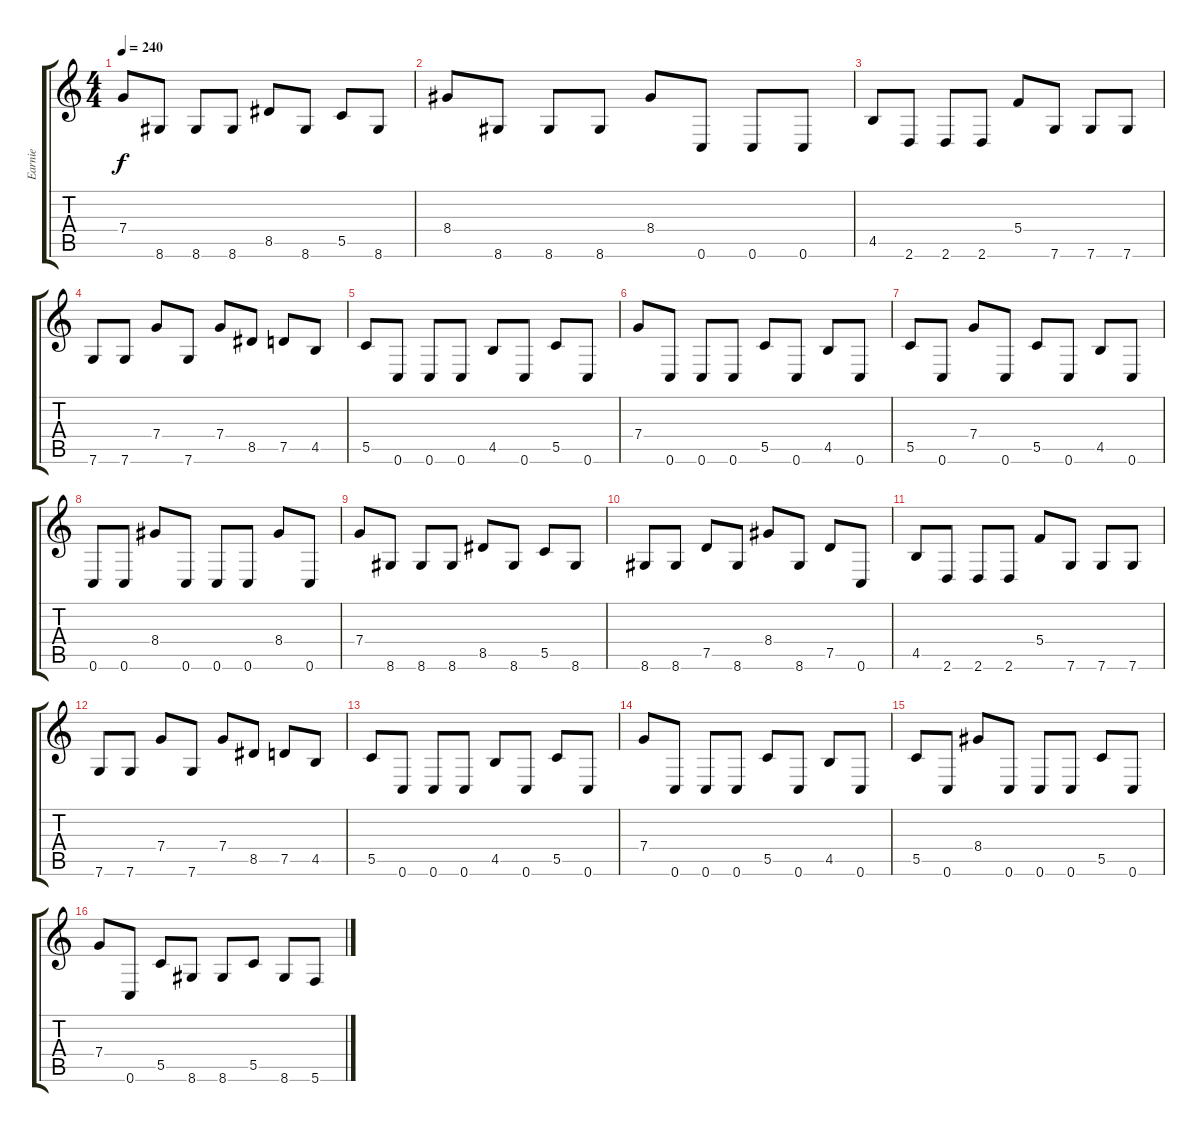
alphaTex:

\track ("Earnie" "Earnie") {instrument overdrivenguitar}
\staff {score tabs}
\tuning (D4 A3 F3 C3 G2 C2) {hide}
\ts (4 4)
\tempo 240
\clef g2
\ks c
7.4.8{dy f} 8.6.8 8.6.8 8.6.8 8.5.8 8.6.8 5.5.8 8.6.8 |
8.4.8 8.6.8 8.6.8 8.6.8 8.4.8 0.6.8 0.6.8 0.6.8 |
4.5.8 2.6.8 2.6.8 2.6.8 5.4.8 7.6.8 7.6.8 7.6.8 |
7.6.8 7.6.8 7.4.8 7.6.8 7.4.8 8.5.8 7.5.8 4.5.8 |
5.5.8 0.6.8 0.6.8 0.6.8 4.5.8 0.6.8 5.5.8 0.6.8 |
7.4.8 0.6.8 0.6.8 0.6.8 5.5.8 0.6.8 4.5.8 0.6.8 |
5.5.8 0.6.8 7.4.8 0.6.8 5.5.8 0.6.8 4.5.8 0.6.8 |
0.6.8 0.6.8 8.4.8 0.6.8 0.6.8 0.6.8 8.4.8 0.6.8 |
7.4.8 8.6.8 8.6.8 8.6.8 8.5.8 8.6.8 5.5.8 8.6.8 |
8.6.8 8.6.8 7.5.8 8.6.8 8.4.8 8.6.8 7.5.8 0.6.8 |
4.5.8 2.6.8 2.6.8 2.6.8 5.4.8 7.6.8 7.6.8 7.6.8 |
7.6.8 7.6.8 7.4.8 7.6.8 7.4.8 8.5.8 7.5.8 4.5.8 |
5.5.8 0.6.8 0.6.8 0.6.8 4.5.8 0.6.8 5.5.8 0.6.8 |
7.4.8 0.6.8 0.6.8 0.6.8 5.5.8 0.6.8 4.5.8 0.6.8 |
5.5.8 0.6.8 8.4.8 0.6.8 0.6.8 0.6.8 5.5.8 0.6.8 |
7.4.8 0.6.8 5.5.8 8.6.8 8.6.8 5.5.8 8.6.8 5.6.8
